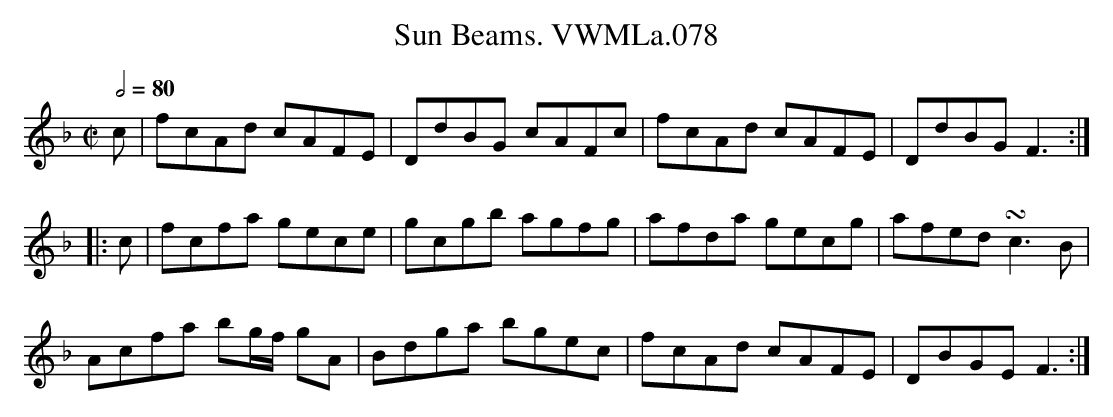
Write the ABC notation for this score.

X:1
T:Sun Beams. VWMLa.078
M:C|
L:1/8
Q:1/2=80
K:F
c|fcAd cAFE|DdBG cAFc|fcAd cAFE|DdBG F3:|
|:c|fcfa gece|gcgb agfg|afda gecg|afed !turn!c3B|
Acfa bg/f/ gA|Bdga bgec|fcAd cAFE|DBGE F3:|
